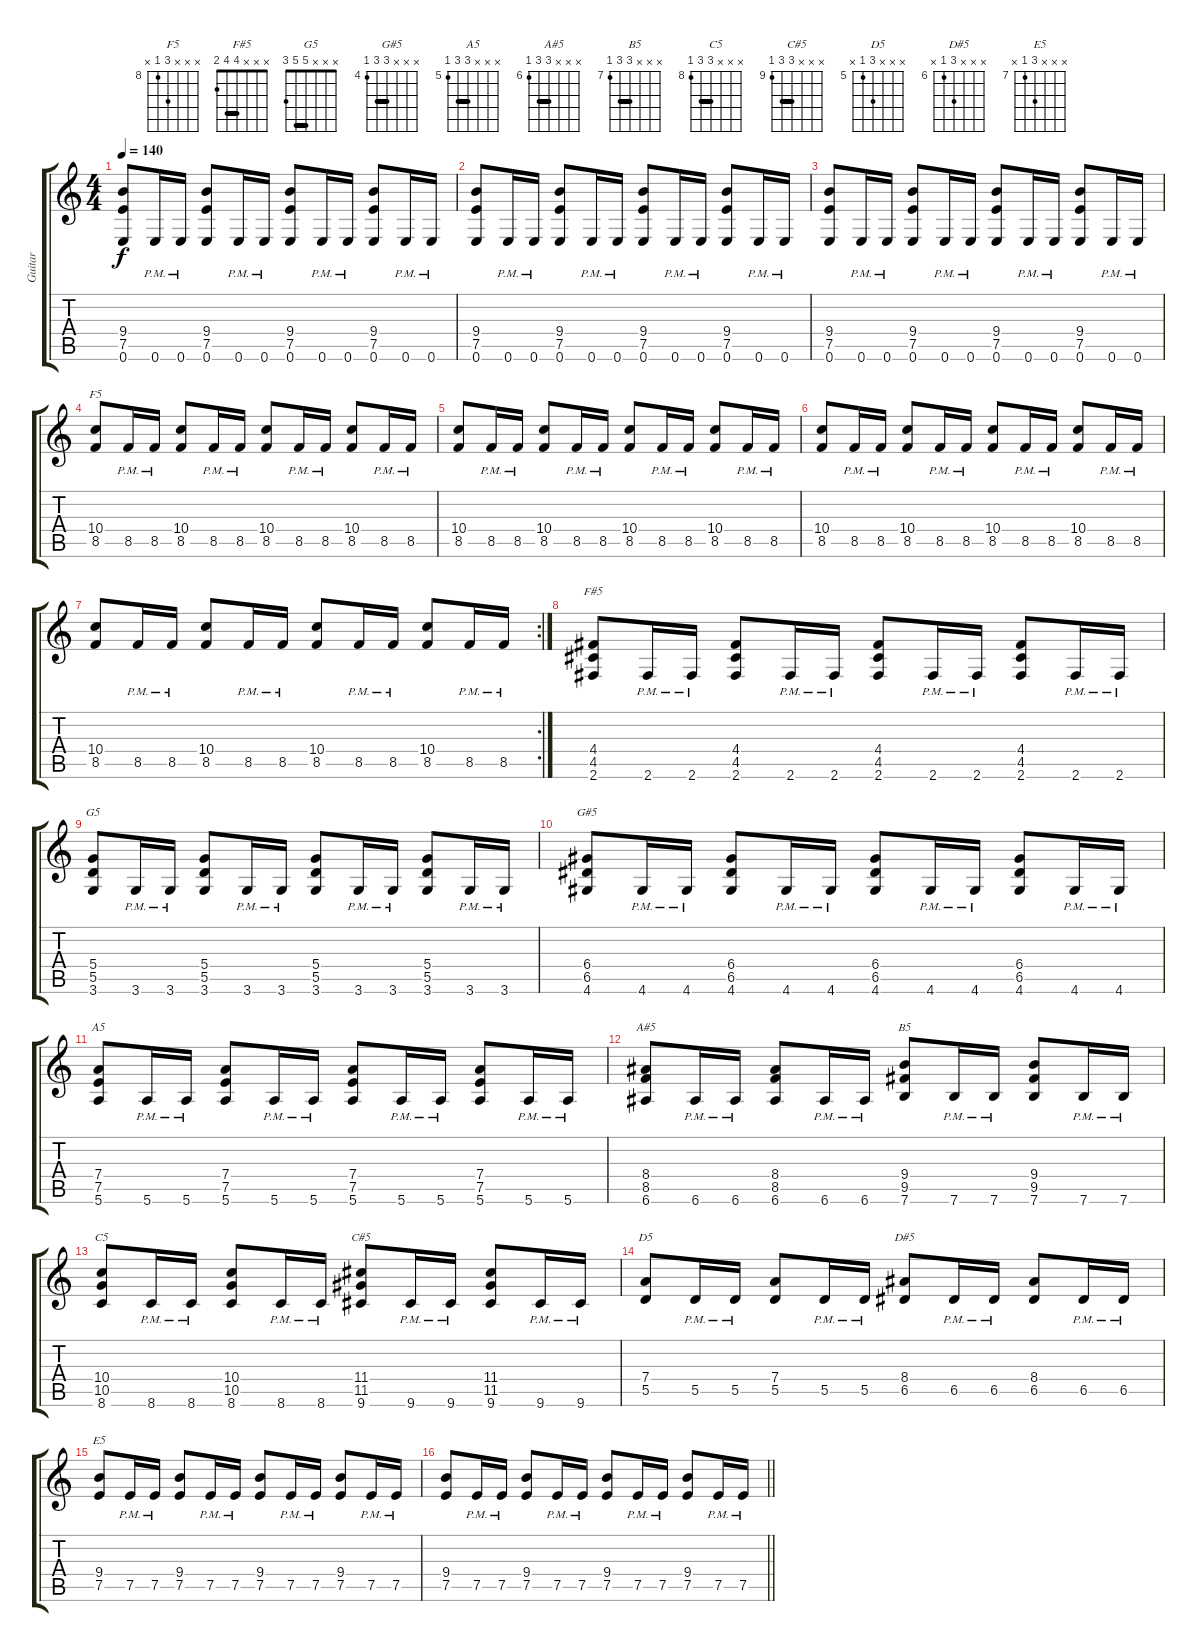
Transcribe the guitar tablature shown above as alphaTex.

\track ("Guitar" "Guitar") {instrument distortionguitar}
\staff {score tabs}
\tuning (E4 B3 G3 D3 A2 E2) {hide}
\chord ("F5" x x x 10 8 x) {firstfret 8}
\chord ("F#5" x x x 4 4 2) {barre 4}
\chord ("G5" x x x 5 5 3) {barre 5}
\chord ("G#5" x x x 6 6 4) {firstfret 4 barre 6}
\chord ("A5" x x x 7 7 5) {firstfret 5 barre 7}
\chord ("A#5" x x x 8 8 6) {firstfret 6 barre 8}
\chord ("B5" x x x 9 9 7) {firstfret 7 barre 9}
\chord ("C5" x x x 10 10 8) {firstfret 8 barre 10}
\chord ("C#5" x x x 11 11 9) {firstfret 9 barre 11}
\chord ("D5" x x x 7 5 x) {firstfret 5}
\chord ("D#5" x x x 8 6 x) {firstfret 6}
\chord ("E5" x x x 9 7 x) {firstfret 7}
\ts (4 4)
\tempo 140
\clef g2
\ks c
(9.4 7.5 0.6).8{dy f} 0.6{pm}.16 0.6{pm}.16 (9.4 7.5 0.6).8 0.6{pm}.16 0.6{pm}.16 (9.4 7.5 0.6).8 0.6{pm}.16 0.6{pm}.16 (9.4 7.5 0.6).8 0.6{pm}.16 0.6{pm}.16 |
(9.4 7.5 0.6).8 0.6{pm}.16 0.6{pm}.16 (9.4 7.5 0.6).8 0.6{pm}.16 0.6{pm}.16 (9.4 7.5 0.6).8 0.6{pm}.16 0.6{pm}.16 (9.4 7.5 0.6).8 0.6{pm}.16 0.6{pm}.16 |
(9.4 7.5 0.6).8 0.6{pm}.16 0.6{pm}.16 (9.4 7.5 0.6).8 0.6{pm}.16 0.6{pm}.16 (9.4 7.5 0.6).8 0.6{pm}.16 0.6{pm}.16 (9.4 7.5 0.6).8 0.6{pm}.16 0.6{pm}.16 |
(10.4 8.5).8{ch "F5"} 8.5{pm}.16 8.5{pm}.16 (10.4 8.5).8 8.5{pm}.16 8.5{pm}.16 (10.4 8.5).8 8.5{pm}.16 8.5{pm}.16 (10.4 8.5).8 8.5{pm}.16 8.5{pm}.16 |
(10.4 8.5).8 8.5{pm}.16 8.5{pm}.16 (10.4 8.5).8 8.5{pm}.16 8.5{pm}.16 (10.4 8.5).8 8.5{pm}.16 8.5{pm}.16 (10.4 8.5).8 8.5{pm}.16 8.5{pm}.16 |
(10.4 8.5).8 8.5{pm}.16 8.5{pm}.16 (10.4 8.5).8 8.5{pm}.16 8.5{pm}.16 (10.4 8.5).8 8.5{pm}.16 8.5{pm}.16 (10.4 8.5).8 8.5{pm}.16 8.5{pm}.16 |
\rc 2
(10.4 8.5).8 8.5{pm}.16 8.5{pm}.16 (10.4 8.5).8 8.5{pm}.16 8.5{pm}.16 (10.4 8.5).8 8.5{pm}.16 8.5{pm}.16 (10.4 8.5).8 8.5{pm}.16 8.5{pm}.16 |
(4.4 4.5 2.6).8{ch "F#5"} 2.6{pm}.16 2.6{pm}.16 (4.4 4.5 2.6).8 2.6{pm}.16 2.6{pm}.16 (4.4 4.5 2.6).8 2.6{pm}.16 2.6{pm}.16 (4.4 4.5 2.6).8 2.6{pm}.16 2.6{pm}.16 |
(5.4 5.5 3.6).8{ch "G5"} 3.6{pm}.16 3.6{pm}.16 (5.4 5.5 3.6).8 3.6{pm}.16 3.6{pm}.16 (5.4 5.5 3.6).8 3.6{pm}.16 3.6{pm}.16 (5.4 5.5 3.6).8 3.6{pm}.16 3.6{pm}.16 |
(6.4 6.5 4.6).8{ch "G#5"} 4.6{pm}.16 4.6{pm}.16 (6.4 6.5 4.6).8 4.6{pm}.16 4.6{pm}.16 (6.4 6.5 4.6).8 4.6{pm}.16 4.6{pm}.16 (6.4 6.5 4.6).8 4.6{pm}.16 4.6{pm}.16 |
(7.4 7.5 5.6).8{ch "A5"} 5.6{pm}.16 5.6{pm}.16 (7.4 7.5 5.6).8 5.6{pm}.16 5.6{pm}.16 (7.4 7.5 5.6).8 5.6{pm}.16 5.6{pm}.16 (7.4 7.5 5.6).8 5.6{pm}.16 5.6{pm}.16 |
(8.4 8.5 6.6).8{ch "A#5"} 6.6{pm}.16 6.6{pm}.16 (8.4 8.5 6.6).8 6.6{pm}.16 6.6{pm}.16 (9.4 9.5 7.6).8{ch "B5"} 7.6{pm}.16 7.6{pm}.16 (9.4 9.5 7.6).8 7.6{pm}.16 7.6{pm}.16 |
(10.4 10.5 8.6).8{ch "C5"} 8.6{pm}.16 8.6{pm}.16 (10.4 10.5 8.6).8 8.6{pm}.16 8.6{pm}.16 (11.4 11.5 9.6).8{ch "C#5"} 9.6{pm}.16 9.6{pm}.16 (11.4 11.5 9.6).8 9.6{pm}.16 9.6{pm}.16 |
(7.4 5.5).8{ch "D5"} 5.5{pm}.16 5.5{pm}.16 (7.4 5.5).8 5.5{pm}.16 5.5{pm}.16 (8.4 6.5).8{ch "D#5"} 6.5{pm}.16 6.5{pm}.16 (8.4 6.5).8 6.5{pm}.16 6.5{pm}.16 |
(9.4 7.5).8{ch "E5"} 7.5{pm}.16 7.5{pm}.16 (9.4 7.5).8 7.5{pm}.16 7.5{pm}.16 (9.4 7.5).8 7.5{pm}.16 7.5{pm}.16 (9.4 7.5).8 7.5{pm}.16 7.5{pm}.16 |
\barLineRight lightlight
(9.4 7.5).8 7.5{pm}.16 7.5{pm}.16 (9.4 7.5).8 7.5{pm}.16 7.5{pm}.16 (9.4 7.5).8 7.5{pm}.16 7.5{pm}.16 (9.4 7.5).8 7.5{pm}.16 7.5{pm}.16
